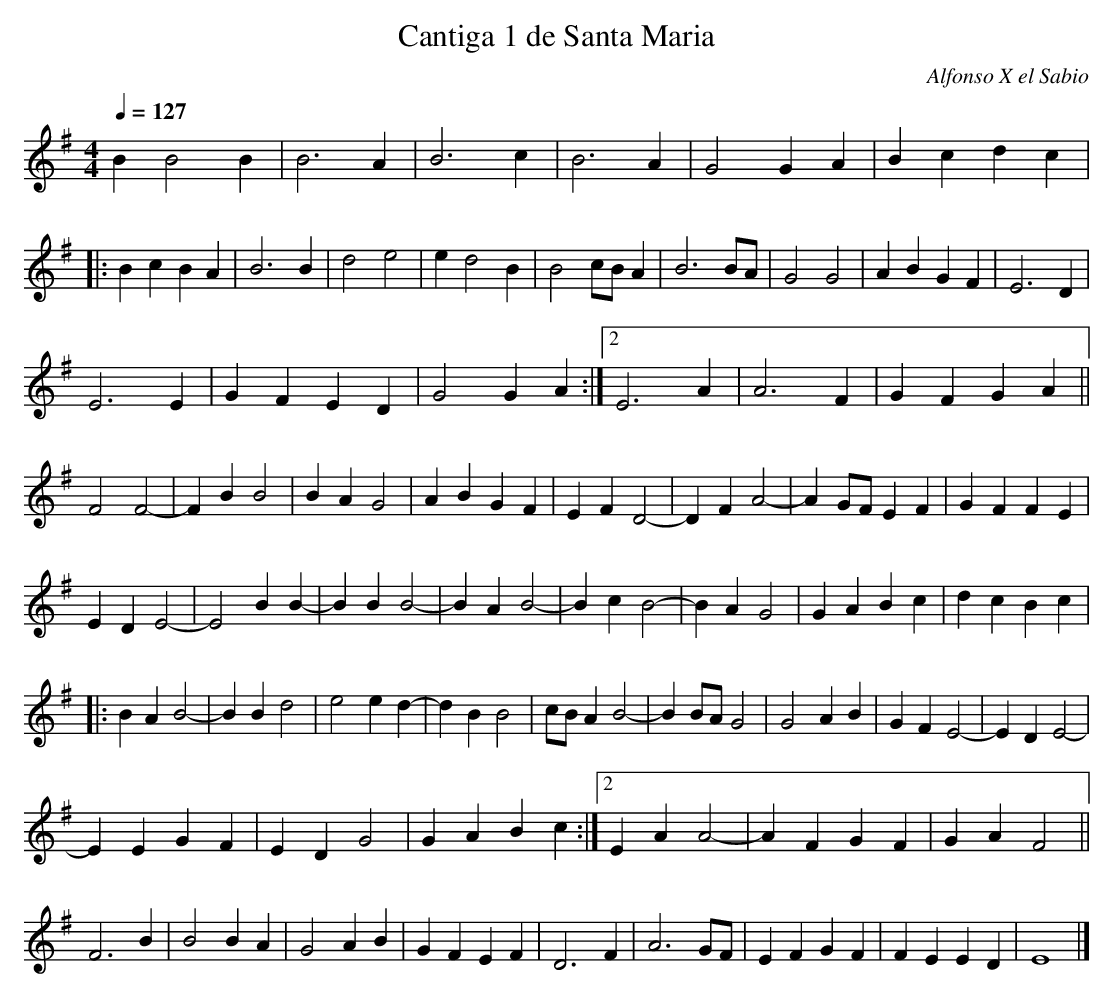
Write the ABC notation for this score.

X:1
T:Cantiga 1 de Santa Maria
M:4/4
L:1/4
Q:1/4=127
C:Alfonso X el Sabio
K:G
BB2B|B3A|B3c|B3A|G2GA|Bcdc|
|:BcBA|B3B|d2e2|ed2B|B2c/2B/2A|B3B/2A/2|G2G2|ABGF|E3D|
1E3E|GFED|G2GA:|2E3A|A3F|GFGA||
F2F2-|FBB2|BAG2|ABGF|EFD2-|DFA2-|AG/2F/2EF|GFFE|
EDE2-|E2BB-|BBB2-|BAB2-|BcB2-|BAG2|GABc|dcBc|
|:BAB2-|BBd2-|e2ed-|dBB2|c/2B/2AB2-|BB/2A/2G2|G2AB|GFE2-|EDE2-|
1EEGF|EDG2|GABc:|2EAA2-|AFGF|GAF2||
F3B|B2BA|G2AB|GFEF|D3F|A3G/2F/2|EFGF|FEED|E4|]
